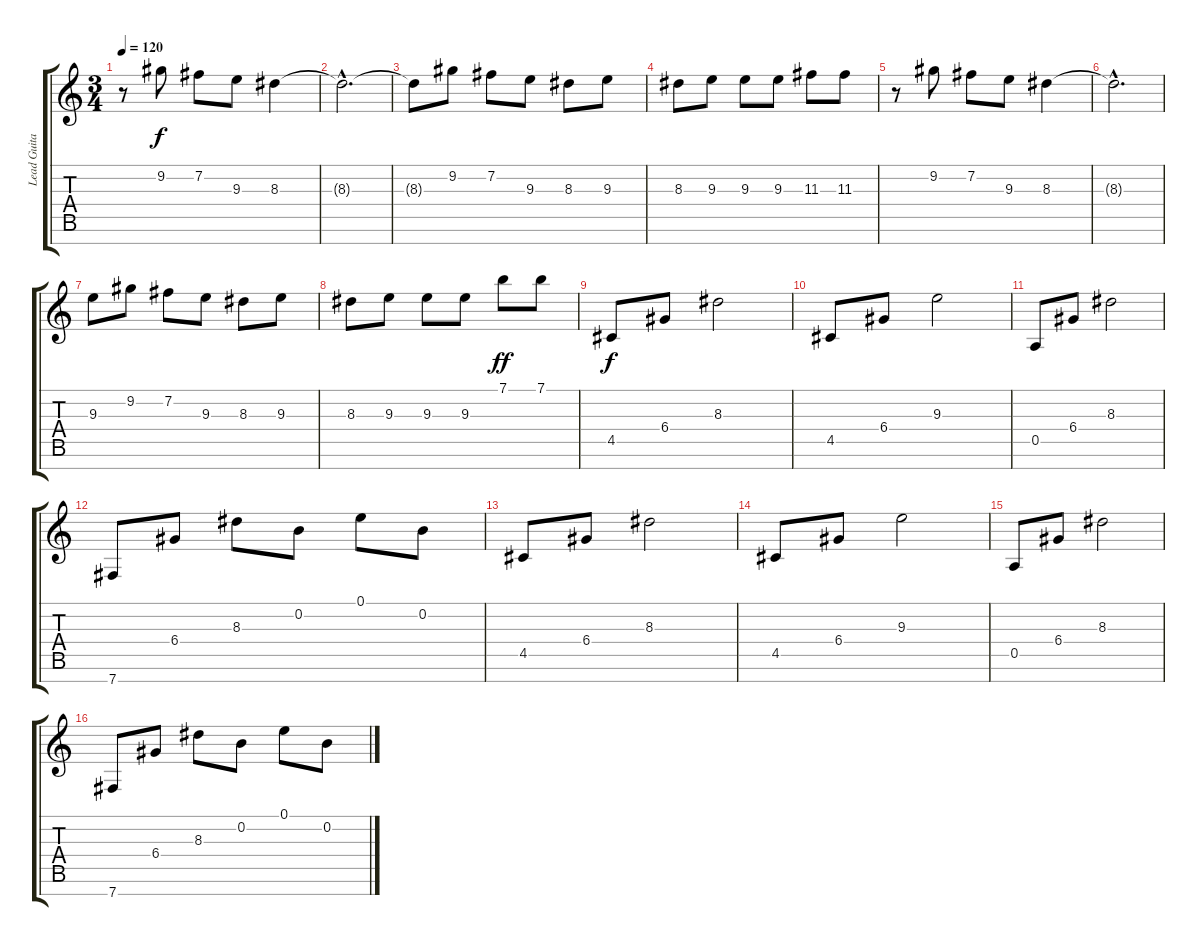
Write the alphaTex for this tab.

\track ("Lead Guitar I" "Lead Guita") {instrument distortionguitar}
\staff {score tabs}
\tuning (E4 B3 G3 D3 A2 E2 B1) {hide}
\ts (3 4)
\tempo 120
\clef g2
\ks c
r.8{dy ff} 9.2.8{dy f} 7.2.8 9.3.8 8.3.4 |
8.3{hac t}.2{d} |
8.3{t}.8 9.2.8 7.2.8 9.3.8 8.3.8 9.3.8 |
8.3.8 9.3.8 9.3.8 9.3.8 11.3.8 11.3.8 |
r.8 9.2.8 7.2.8 9.3.8 8.3.4 |
8.3{hac t}.2{d} |
9.3.8 9.2.8 7.2.8 9.3.8 8.3.8 9.3.8 |
8.3.8 9.3.8 9.3.8 9.3.8 7.1.8{dy ff} 7.1.8 |
4.5.8{dy f} 6.4.8 8.3.2 |
4.5.8 6.4.8 9.3.2 |
0.5.8 6.4.8 8.3.2 |
7.7.8 6.4.8 8.3.8 0.2.8 0.1.8 0.2.8 |
4.5.8 6.4.8 8.3.2 |
4.5.8 6.4.8 9.3.2 |
0.5.8 6.4.8 8.3.2 |
7.7.8 6.4.8 8.3.8 0.2.8 0.1.8 0.2.8
